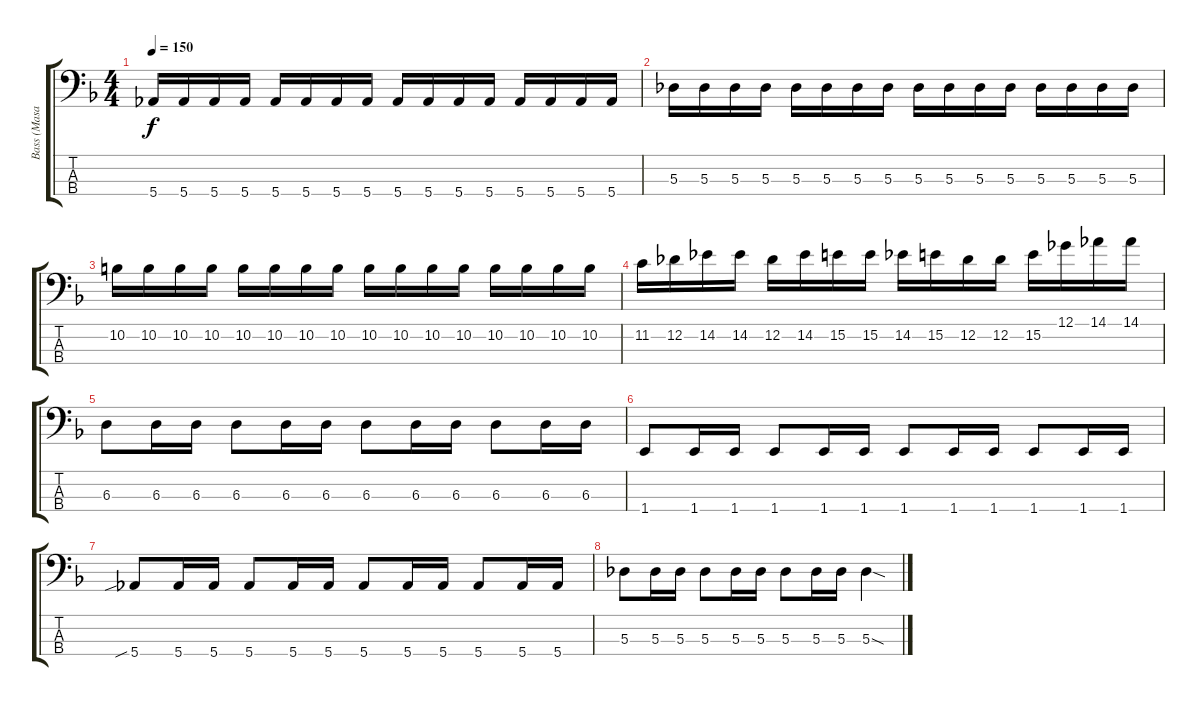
\track ("Bass (Masaki)" "Bass (Masa") {instrument electricbassfinger}
\staff {score tabs}
\tuning (Gb2 Db2 Ab1 Eb1) {hide}
\ts (4 4)
\tempo 150
\clef f4
\ks f
5.4.16{dy f} 5.4.16 5.4.16 5.4.16 5.4.16 5.4.16 5.4.16 5.4.16 5.4.16 5.4.16 5.4.16 5.4.16 5.4.16 5.4.16 5.4.16 5.4.16 |
5.3.16 5.3.16 5.3.16 5.3.16 5.3.16 5.3.16 5.3.16 5.3.16 5.3.16 5.3.16 5.3.16 5.3.16 5.3.16 5.3.16 5.3.16 5.3.16 |
10.2.16 10.2.16 10.2.16 10.2.16 10.2.16 10.2.16 10.2.16 10.2.16 10.2.16 10.2.16 10.2.16 10.2.16 10.2.16 10.2.16 10.2.16 10.2.16 |
11.2.16 12.2.16 14.2.16 14.2.16 12.2.16 14.2.16 15.2.16 15.2.16 14.2.16 15.2.16 12.2.16 12.2.16 15.2.16 12.1.16 14.1.16 14.1.16 |
6.3.8 6.3.16 6.3.16 6.3.8 6.3.16 6.3.16 6.3.8 6.3.16 6.3.16 6.3.8 6.3.16 6.3.16 |
1.4.8 1.4.16 1.4.16 1.4.8 1.4.16 1.4.16 1.4.8 1.4.16 1.4.16 1.4.8 1.4.16 1.4.16 |
5.4{sib}.8 5.4.16 5.4.16 5.4.8 5.4.16 5.4.16 5.4.8 5.4.16 5.4.16 5.4.8 5.4.16 5.4.16 |
5.3.8 5.3.16 5.3.16 5.3.8 5.3.16 5.3.16 5.3.8 5.3.16 5.3.16 5.3{sod}.4
